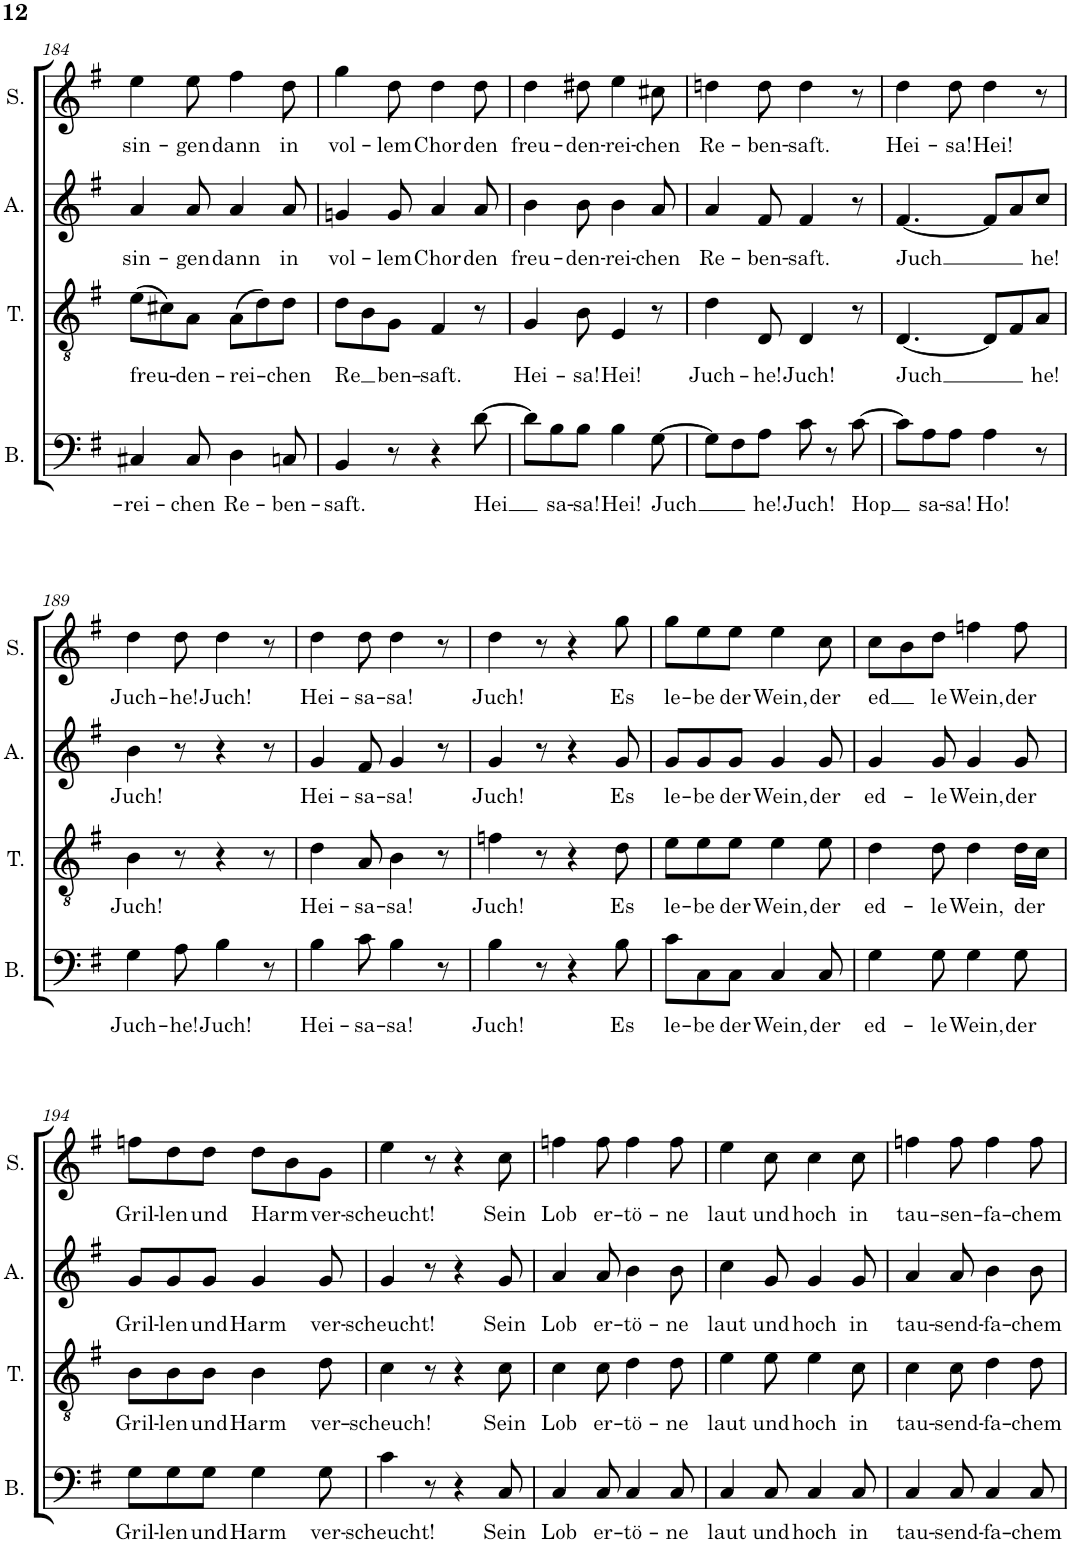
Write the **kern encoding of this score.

**kern	**text	**kern	**text	**kern	**text	**kern	**text
*part4	*part4	*part3	*part3	*part2	*part2	*part1	*part1
*staff4	*staff4	*staff3	*staff3	*staff2	*staff2	*staff1	*staff1
*I"Bass	*	*I"Tenor	*	*I"Alto	*	*I"Soprano	*
*I'B.	*	*I'T.	*	*I'A.	*	*I'S.	*
!!LO:PB:g=z
*clefF4	*	*clefGv2	*	*clefG2	*	*clefG2	*
*k[f#]	*	*k[f#]	*	*k[f#]	*	*k[f#]	*
*M6/8	*	*M6/8	*	*M6/8	*	*M6/8	*
=184	=184	=184	=184	=184	=184	=184	=184
!	!LO:LY:b	!	!LO:LY:b	!	!LO:LY:b	!	!LO:LY:b
4C#X/	-rei-	(8e\L	freu-	4a/	sin-	4ee\	sin-
.	.	8c#X\)	.	.	.	.	.
!	!LO:LY:b	!	!LO:LY:b	!	!LO:LY:b	!	!LO:LY:b
8C#/	-chen	8A\J	-den-	8a/	-gen	8ee\	-gen
!	!LO:LY:b	!	!LO:LY:b	!	!LO:LY:b	!	!LO:LY:b
4D\	Re-	(8A\L	-rei-	4a/	dann	4ff#\	dann
.	.	8d\)	.	.	.	.	.
!	!LO:LY:b	!	!LO:LY:b	!	!LO:LY:b	!	!LO:LY:b
8Cn/	-ben-	8d\J	-chen	8a/	in	8dd\	in
=185	=185	=185	=185	=185	=185	=185	=185
!	!LO:LY:b	!	!LO:LY:b	!	!LO:LY:b	!	!LO:LY:b
4BB/	-saft.	8d\L	Re	4gn/	vol-	4gg\	vol-
.	.	8B\	.	.	.	.	.
!	!	!	!LO:LY:b	!	!LO:LY:b	!	!LO:LY:b
8r	.	8G\J	ben-	8g/	-lem	8dd\	-lem
!	!	!	!LO:LY:b	!	!LO:LY:b	!	!LO:LY:b
4r	.	4F#/	-saft.	4a/	Chor	4dd\	Chor
!	!LO:LY:b	!	!	!	!LO:LY:b	!	!LO:LY:b
[8d\	Hei	8r	.	8a/	den	8dd\	den
=186	=186	=186	=186	=186	=186	=186	=186
!	!	!	!LO:LY:b	!	!LO:LY:b	!	!LO:LY:b
8d\L]	.	4G/	Hei-	4b\	freu-	4dd\	freu-
!	!LO:LY:b	!	!	!	!	!	!
8B\	sa-	.	.	.	.	.	.
!	!LO:LY:b	!	!LO:LY:b	!	!LO:LY:b	!	!LO:LY:b
8B\J	-sa!	8B\	-sa!	8b\	-den-	8dd#X\	-den-
!	!LO:LY:b	!	!LO:LY:b	!	!LO:LY:b	!	!LO:LY:b
4B\	Hei!	4E/	Hei!	4b\	-rei-	4ee\	-rei-
!	!LO:LY:b	!	!	!	!LO:LY:b	!	!LO:LY:b
[8G\	Juch	8r	.	8a/	-chen	8cc#X\	-chen
=187	=187	=187	=187	=187	=187	=187	=187
!	!	!	!LO:LY:b	!	!LO:LY:b	!	!LO:LY:b
8G\L]	.	4d\	Juch-	4a/	Re-	4ddn\	Re-
8F#\	.	.	.	.	.	.	.
!	!LO:LY:b	!	!LO:LY:b	!	!LO:LY:b	!	!LO:LY:b
8A\J	he!	8D/	-he!	8f#/	-ben-	8dd\	-ben-
!	!LO:LY:b	!	!LO:LY:b	!	!LO:LY:b	!	!LO:LY:b
8c\	Juch!	4D/	Juch!	4f#/	-saft.	4dd\	-saft.
8r	.	.	.	.	.	.	.
!	!LO:LY:b	!	!	!	!	!	!
[8c\	Hop	8r	.	8r	.	8r	.
=188	=188	=188	=188	=188	=188	=188	=188
!	!	!	!LO:LY:b	!	!LO:LY:b	!	!LO:LY:b
8c\L]	.	[4.D/	Juch	[4.f#/	Juch	4dd\	Hei-
!	!LO:LY:b	!	!	!	!	!	!
8A\	sa-	.	.	.	.	.	.
!	!LO:LY:b	!	!	!	!	!	!LO:LY:b
8A\J	-sa!	.	.	.	.	8dd\	-sa!
!	!LO:LY:b	!	!	!	!	!	!LO:LY:b
4A\	Ho!	8D/L]	.	8f#/L]	.	4dd\	Hei!
.	.	8F#/	.	8a/	.	.	.
!	!	!	!LO:LY:b	!	!LO:LY:b	!	!
8r	.	8A/J	he!	8cc/J	he!	8r	.
!!LO:LB:g=z
=189	=189	=189	=189	=189	=189	=189	=189
!	!LO:LY:b	!	!LO:LY:b	!	!LO:LY:b	!	!LO:LY:b
4G\	Juch-	4B\	Juch!	4b\	Juch!	4dd\	Juch-
!	!LO:LY:b	!	!	!	!	!	!LO:LY:b
8A\	-he!	8r	.	8r	.	8dd\	-he!
!	!LO:LY:b	!	!	!	!	!	!LO:LY:b
4B\	Juch!	4r	.	4r	.	4dd\	Juch!
8r	.	8r	.	8r	.	8r	.
=190	=190	=190	=190	=190	=190	=190	=190
!	!LO:LY:b	!	!LO:LY:b	!	!LO:LY:b	!	!LO:LY:b
4B\	Hei-	4d\	Hei-	4g/	Hei-	4dd\	Hei-
!	!LO:LY:b	!	!LO:LY:b	!	!LO:LY:b	!	!LO:LY:b
8c\	-sa-	8A/	-sa-	8f#/	-sa-	8dd\	-sa-
!	!LO:LY:b	!	!LO:LY:b	!	!LO:LY:b	!	!LO:LY:b
4B\	-sa!	4B\	-sa!	4g/	-sa!	4dd\	-sa!
8r	.	8r	.	8r	.	8r	.
=191	=191	=191	=191	=191	=191	=191	=191
!	!LO:LY:b	!	!LO:LY:b	!	!LO:LY:b	!	!LO:LY:b
4B\	Juch!	4fn\	Juch!	4g/	Juch!	4dd\	Juch!
8r	.	8r	.	8r	.	8r	.
4r	.	4r	.	4r	.	4r	.
!	!LO:LY:b	!	!LO:LY:b	!	!LO:LY:b	!	!LO:LY:b
8B\	Es	8d\	Es	8g/	Es	8gg\	Es
=192	=192	=192	=192	=192	=192	=192	=192
!	!LO:LY:b	!	!LO:LY:b	!	!LO:LY:b	!	!LO:LY:b
8c\L	le-	8e\L	le-	8g/L	le-	8gg\L	le-
!	!LO:LY:b	!	!LO:LY:b	!	!LO:LY:b	!	!LO:LY:b
8C\	-be	8e\	-be	8g/	-be	8ee\	-be
!	!LO:LY:b	!	!LO:LY:b	!	!LO:LY:b	!	!LO:LY:b
8C\J	der	8e\J	der	8g/J	der	8ee\J	der
!	!LO:LY:b	!	!LO:LY:b	!	!LO:LY:b	!	!LO:LY:b
4C/	Wein,	4e\	Wein,	4g/	Wein,	4ee\	Wein,
!	!LO:LY:b	!	!LO:LY:b	!	!LO:LY:b	!	!LO:LY:b
8C/	der	8e\	der	8g/	der	8cc\	der
=193	=193	=193	=193	=193	=193	=193	=193
!	!LO:LY:b	!	!LO:LY:b	!	!LO:LY:b	!	!LO:LY:b
4G\	ed-	4d\	ed-	4g/	ed-	8cc\L	ed
.	.	.	.	.	.	8b\	.
!	!LO:LY:b	!	!LO:LY:b	!	!LO:LY:b	!	!LO:LY:b
8G\	-le	8d\	-le	8g/	-le	8dd\J	le
!	!LO:LY:b	!	!LO:LY:b	!	!LO:LY:b	!	!LO:LY:b
4G\	Wein,	4d\	Wein,	4g/	Wein,	4ffn\	Wein,
!	!LO:LY:b	!	!LO:LY:b	!	!LO:LY:b	!	!LO:LY:b
8G\	der	16d\LL	der	8g/	der	8ff\	der
.	.	16c\JJ	.	.	.	.	.
!!LO:LB:g=z
=194	=194	=194	=194	=194	=194	=194	=194
!	!LO:LY:b	!	!LO:LY:b	!	!LO:LY:b	!	!LO:LY:b
8G\L	Gril-	8B\L	Gril-	8g/L	Gril-	8ffn\L	Gril-
!	!LO:LY:b	!	!LO:LY:b	!	!LO:LY:b	!	!LO:LY:b
8G\	-len	8B\	-len	8g/	-len	8dd\	-len
!	!LO:LY:b	!	!LO:LY:b	!	!LO:LY:b	!	!LO:LY:b
8G\J	und	8B\J	und	8g/J	und	8dd\J	und
!	!LO:LY:b	!	!LO:LY:b	!	!LO:LY:b	!	!LO:LY:b
4G\	Harm	4B\	Harm	4g/	Harm	8dd\L	Harm
.	.	.	.	.	.	8b\	.
!	!LO:LY:b	!	!LO:LY:b	!	!LO:LY:b	!	!LO:LY:b
8G\	ver-	8d\	ver-	8g/	ver-	8g\J	ver-
=195	=195	=195	=195	=195	=195	=195	=195
!	!LO:LY:b	!	!LO:LY:b	!	!LO:LY:b	!	!LO:LY:b
4c\	-scheucht!	4c\	-scheuch!	4g/	-scheucht!	4ee\	-scheucht!
8r	.	8r	.	8r	.	8r	.
4r	.	4r	.	4r	.	4r	.
!	!LO:LY:b	!	!LO:LY:b	!	!LO:LY:b	!	!LO:LY:b
8C/	Sein	8c\	Sein	8g/	Sein	8cc\	Sein
=196	=196	=196	=196	=196	=196	=196	=196
!	!LO:LY:b	!	!LO:LY:b	!	!LO:LY:b	!	!LO:LY:b
4C/	Lob	4c\	Lob	4a/	Lob	4ffn\	Lob
!	!LO:LY:b	!	!LO:LY:b	!	!LO:LY:b	!	!LO:LY:b
8C/	er-	8c\	er-	8a/	er-	8ff\	er-
!	!LO:LY:b	!	!LO:LY:b	!	!LO:LY:b	!	!LO:LY:b
4C/	-tö-	4d\	-tö-	4b\	-tö-	4ff\	-tö-
!	!LO:LY:b	!	!LO:LY:b	!	!LO:LY:b	!	!LO:LY:b
8C/	-ne	8d\	-ne	8b\	-ne	8ff\	-ne
=197	=197	=197	=197	=197	=197	=197	=197
!	!LO:LY:b	!	!LO:LY:b	!	!LO:LY:b	!	!LO:LY:b
4C/	laut	4e\	laut	4cc\	laut	4ee\	laut
!	!LO:LY:b	!	!LO:LY:b	!	!LO:LY:b	!	!LO:LY:b
8C/	und	8e\	und	8g/	und	8cc\	und
!	!LO:LY:b	!	!LO:LY:b	!	!LO:LY:b	!	!LO:LY:b
4C/	hoch	4e\	hoch	4g/	hoch	4cc\	hoch
!	!LO:LY:b	!	!LO:LY:b	!	!LO:LY:b	!	!LO:LY:b
8C/	in	8c\	in	8g/	in	8cc\	in
=198	=198	=198	=198	=198	=198	=198	=198
!	!LO:LY:b	!	!LO:LY:b	!	!LO:LY:b	!	!LO:LY:b
4C/	tau-	4c\	tau-	4a/	tau-	4ffn\	tau-
!	!LO:LY:b	!	!LO:LY:b	!	!LO:LY:b	!	!LO:LY:b
8C/	-send-	8c\	-send-	8a/	-send-	8ff\	-sen-
!	!LO:LY:b	!	!LO:LY:b	!	!LO:LY:b	!	!LO:LY:b
4C/	-fa-	4d\	-fa-	4b\	-fa-	4ff\	-fa-
!	!LO:LY:b	!	!LO:LY:b	!	!LO:LY:b	!	!LO:LY:b
8C/	-chem	8d\	-chem	8b\	-chem	8ff\	-chem
=	=	=	=	=	=	=	=
*-	*-	*-	*-	*-	*-	*-	*-
